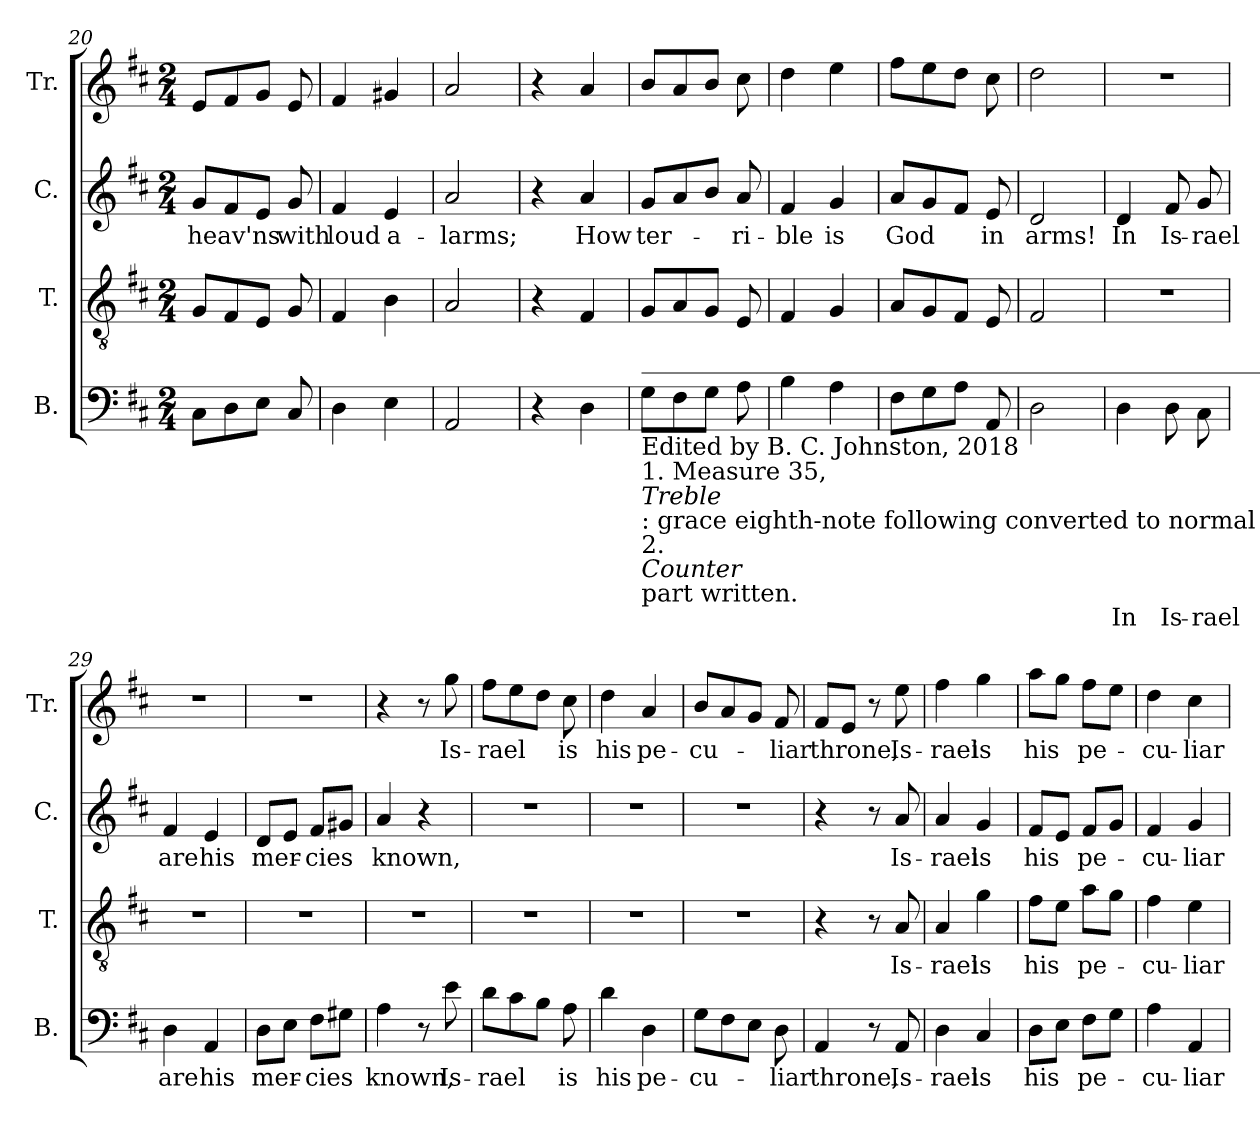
**kern	**text	**kern	**text	**kern	**text	**kern	**text
*part4	*part4	*part3	*part3	*part2	*part2	*part1	*part1
*staff4	*staff4	*staff3	*staff3	*staff2	*staff2	*staff1	*staff1
*I"B.	*	*I"T.	*	*I"C.	*	*I"Tr.	*
*I'B.	*	*I'T.	*	*I'C.	*	*I'Tr.	*
*clefF4	*	*clefGv2	*	*clefG2	*	*clefG2	*
*k[f#c#]	*	*k[f#c#]	*	*k[f#c#]	*	*k[f#c#]	*
*M2/4	*	*M2/4	*	*M2/4	*	*M2/4	*
=20	=20	=20	=20	=20	=20	=20	=20
!	!	!	!	!	!LO:LY:b	!	!
8C#\L	.	8G/L	.	8g/L	heav'ns	8e/L	.
8D\	.	8F#/	.	8f#/	.	8f#/	.
8E\J	.	8E/J	.	8e/J	.	8g/J	.
!	!	!	!	!	!LO:LY:b	!	!
8C#/	.	8G/	.	8g/	with	8e/	.
=21	=21	=21	=21	=21	=21	=21	=21
!	!	!	!	!	!LO:LY:b	!	!
4D\	.	4F#/	.	4f#/	loud	4f#/	.
!	!	!	!	!	!LO:LY:b	!	!
4E\	.	4B\	.	4e/	a-	4g#X/	.
=22	=22	=22	=22	=22	=22	=22	=22
!	!	!	!	!	!LO:LY:b	!	!
2AA/	.	2A/	.	2a/	-larms;	2a/	.
=23	=23	=23	=23	=23	=23	=23	=23
4r	.	4r	.	4r	.	4r	.
!	!	!	!	!	!LO:LY:b	!	!
4D\	.	4F#/	.	4a/	How	4a/	.
=24	=24	=24	=24	=24	=24	=24	=24
!LO:TX:a:t=_______________________________________________________________________________	!	!	!	!	!	!	!
!LO:TX:b:t=Edited by B. C. Johnston, 2018	!	!	!	!	!	!	!
!LO:TX:b:t=1. Measure 35,	!	!	!	!	!	!	!
!LO:TX:b:i:t=Treble	!	!	!	!	!	!	!
!LO:TX:b:t=&colon; grace eighth-note following converted to normal eighth-note (see measure 49).	!	!	!	!	!	!	!
!LO:TX:b:t=2.	!	!	!	!	!	!	!
!LO:TX:b:i:t=Counter	!	!	!	!	!	!	!
!LO:TX:b:t=part written.	!	!	!	!	!	!	!
!	!	!	!	!	!LO:LY:b	!	!
8G\L	.	8G/L	.	8g/L	ter-	8b/L	.
8F#\	.	8A/	.	8a/	.	8a/	.
8G\J	.	8G/J	.	8b/J	.	8b/J	.
!	!	!	!	!	!LO:LY:b	!	!
8A\	.	8E/	.	8a/	-ri-	8cc#\	.
=25	=25	=25	=25	=25	=25	=25	=25
!	!	!	!	!	!LO:LY:b	!	!
4B\	.	4F#/	.	4f#/	-ble	4dd\	.
!	!	!	!	!	!LO:LY:b	!	!
4A\	.	4G/	.	4g/	is	4ee\	.
=26	=26	=26	=26	=26	=26	=26	=26
!	!	!	!	!	!LO:LY:b	!	!
8F#\L	.	8A/L	.	8a/L	God	8ff#\L	.
8G\	.	8G/	.	8g/	.	8ee\	.
8A\J	.	8F#/J	.	8f#/J	.	8dd\J	.
!	!	!	!	!	!LO:LY:b	!	!
8AA/	.	8E/	.	8e/	in	8cc#\	.
=27	=27	=27	=27	=27	=27	=27	=27
!	!	!	!	!	!LO:LY:b	!	!
2D\	.	2F#/	.	2d/	arms!	2dd\	.
=28	=28	=28	=28	=28	=28	=28	=28
!	!LO:LY:b	!	!	!	!LO:LY:b	!	!
4D\	In	2r	.	4d/	In	2r	.
!	!LO:LY:b	!	!	!	!LO:LY:b	!	!
8D\	Is-	.	.	8f#/	Is-	.	.
!	!LO:LY:b	!	!	!	!LO:LY:b	!	!
8C#\	-rael	.	.	8g/	-rael	.	.
=29	=29	=29	=29	=29	=29	=29	=29
!	!LO:LY:b	!	!	!	!LO:LY:b	!	!
4D\	are	2r	.	4f#/	are	2r	.
!	!LO:LY:b	!	!	!	!LO:LY:b	!	!
4AA/	his	.	.	4e/	his	.	.
=30	=30	=30	=30	=30	=30	=30	=30
!	!LO:LY:b	!	!	!	!LO:LY:b	!	!
8D\L	mer-	2r	.	8d/L	mer-	2r	.
8E\J	.	.	.	8e/J	.	.	.
!	!LO:LY:b	!	!	!	!LO:LY:b	!	!
8F#\L	-cies	.	.	8f#/L	-cies	.	.
8G#X\J	.	.	.	8g#X/J	.	.	.
=31	=31	=31	=31	=31	=31	=31	=31
!	!LO:LY:b	!	!	!	!LO:LY:b	!	!
4A\	known,	2r	.	4a/	known,	4r	.
8r	.	.	.	4r	.	8r	.
!	!LO:LY:b	!	!	!	!	!	!LO:LY:b
8e\	Is-	.	.	.	.	8gg\	Is-
=32	=32	=32	=32	=32	=32	=32	=32
!	!LO:LY:b	!	!	!	!	!	!LO:LY:b
8d\L	-rael	2r	.	2r	.	8ff#\L	-rael
8c#\	.	.	.	.	.	8ee\	.
8B\J	.	.	.	.	.	8dd\J	.
!	!LO:LY:b	!	!	!	!	!	!LO:LY:b
8A\	is	.	.	.	.	8cc#\	is
=33	=33	=33	=33	=33	=33	=33	=33
!	!LO:LY:b	!	!	!	!	!	!LO:LY:b
4d\	his	2r	.	2r	.	4dd\	his
!	!LO:LY:b	!	!	!	!	!	!LO:LY:b
4D\	pe-	.	.	.	.	4a/	pe-
=34	=34	=34	=34	=34	=34	=34	=34
!	!LO:LY:b	!	!	!	!	!	!LO:LY:b
8G\L	-cu-	2r	.	2r	.	8b/L	-cu-
8F#\	.	.	.	.	.	8a/	.
8E\J	.	.	.	.	.	8g/J	.
!	!LO:LY:b	!	!	!	!	!	!LO:LY:b
8D\	-liar	.	.	.	.	8f#/	-liar
=35	=35	=35	=35	=35	=35	=35	=35
!	!LO:LY:b	!	!	!	!	!	!LO:LY:b
4AA/	throne,	4r	.	4r	.	8f#/L	throne,
.	.	.	.	.	.	8e/J	.
8r	.	8r	.	8r	.	8r	.
!	!LO:LY:b	!	!LO:LY:b	!	!LO:LY:b	!	!LO:LY:b
8AA/	Is-	8A/	Is-	8a/	Is-	8ee\	Is-
=36	=36	=36	=36	=36	=36	=36	=36
!	!LO:LY:b	!	!LO:LY:b	!	!LO:LY:b	!	!LO:LY:b
4D\	-rael	4A/	-rael	4a/	-rael	4ff#\	-rael
!	!LO:LY:b	!	!LO:LY:b	!	!LO:LY:b	!	!LO:LY:b
4C#/	is	4g\	is	4g/	is	4gg\	is
=37	=37	=37	=37	=37	=37	=37	=37
!	!LO:LY:b	!	!LO:LY:b	!	!LO:LY:b	!	!LO:LY:b
8D\L	his	8f#\L	his	8f#/L	his	8aa\L	his
8E\J	.	8e\J	.	8e/J	.	8gg\J	.
!	!LO:LY:b	!	!LO:LY:b	!	!LO:LY:b	!	!LO:LY:b
8F#\L	pe-	8a\L	pe-	8f#/L	pe-	8ff#\L	pe-
8G\J	.	8g\J	.	8g/J	.	8ee\J	.
=38	=38	=38	=38	=38	=38	=38	=38
!	!LO:LY:b	!	!LO:LY:b	!	!LO:LY:b	!	!LO:LY:b
4A\	-cu-	4f#\	-cu-	4f#/	-cu-	4dd\	-cu-
!	!LO:LY:b	!	!LO:LY:b	!	!LO:LY:b	!	!LO:LY:b
4AA/	-liar	4e\	-liar	4g/	-liar	4cc#\	-liar
=	=	=	=	=	=	=	=
*-	*-	*-	*-	*-	*-	*-	*-
